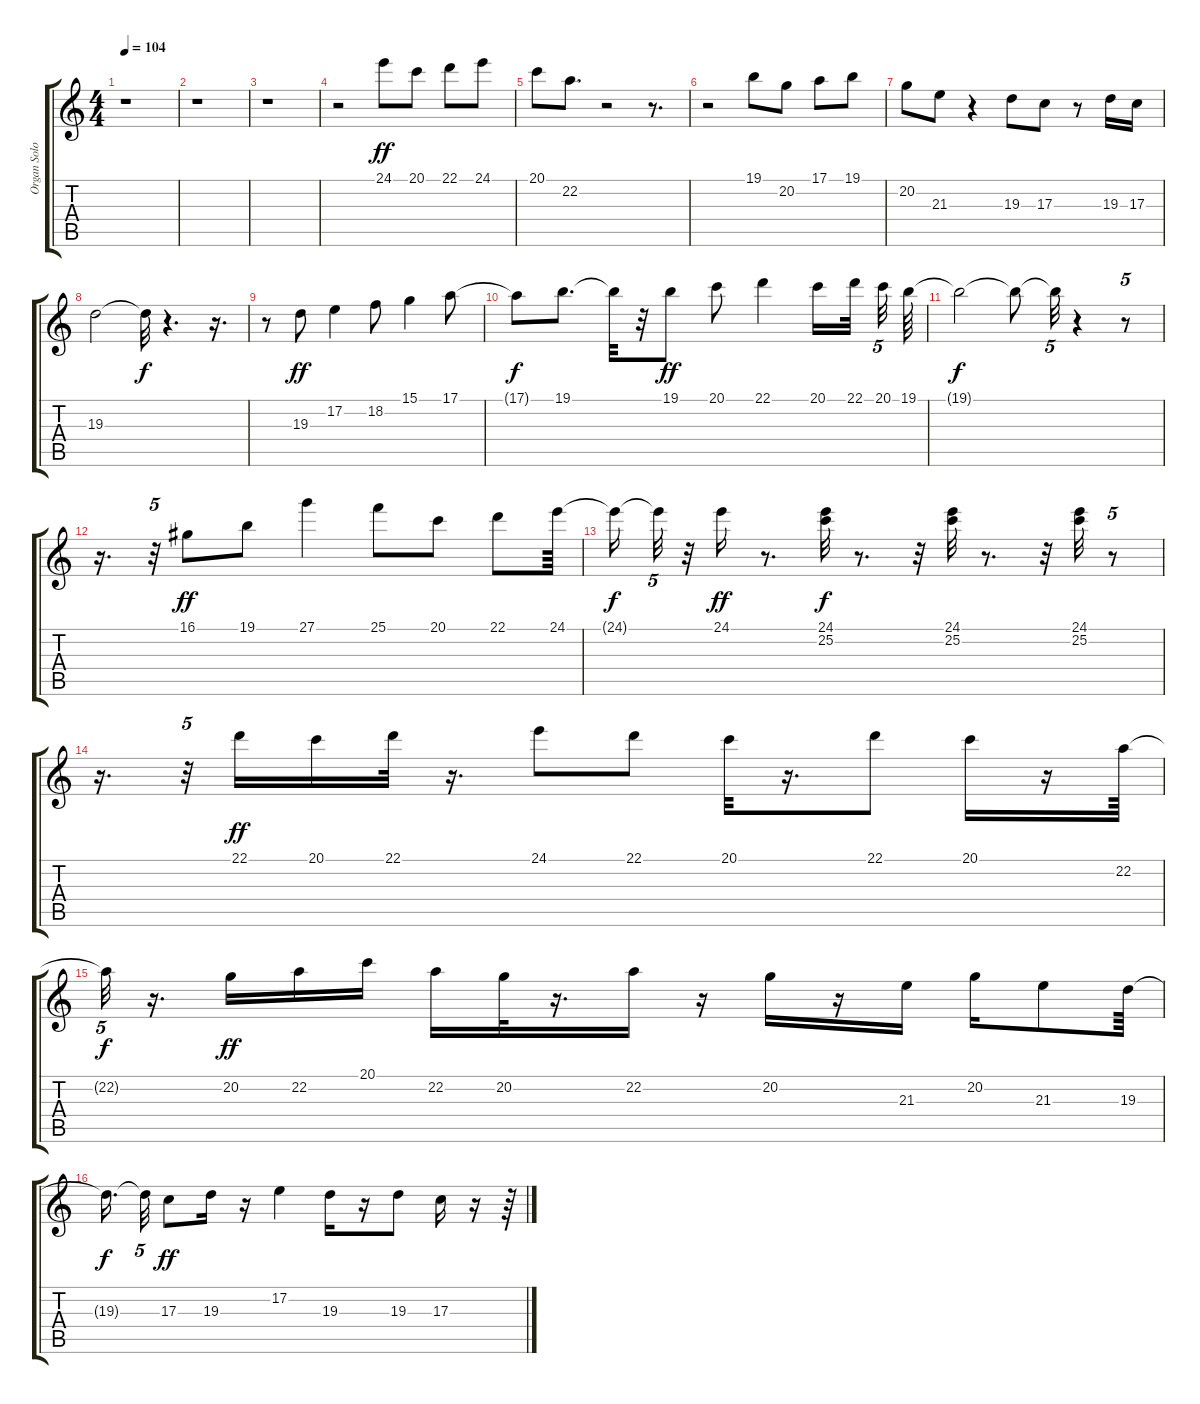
\track ("Organ Solo" "Organ Solo") {instrument drawbarorgan}
\staff {score tabs}
\tuning (E4 B3 G3 D3 A2 E2) {hide}
\ts (4 4)
\tempo 104
\clef g2
\ks c
r.1{dy ff} |
r.1 |
r.1 |
r.2 24.1.8 20.1.8 22.1.8 24.1.8 |
20.1.8 22.2.8{d} r.2 r.8{d} |
r.2 19.1.8 20.2.8 17.1.8 19.1.8 |
20.2.8 21.3.8 r.4 19.3.8 17.3.8 r.8 19.3.16 17.3.16 |
19.3.2 19.3{t}.32{dy f} r.4{d} r.16{d} |
r.8 19.3.8{dy ff} 17.2.4 18.2.8 15.1.4 17.1.8 |
17.1{t}.8{dy f} 19.1.8{d} 19.1{t}.32 r.32 19.1.8{dy ff} 20.1.8 22.1.4 20.1.16 22.1.32 20.1.32{tu (5 4)} 19.1.64 |
19.1{t}.2{dy f} 19.1{t}.8 19.1{t}.32{tu (5 4)} r.4 r.8{tu (5 4)} |
r.16{d} r.32{tu (5 4)} 16.1.8{dy ff} 19.1.8 27.1.4 25.1.8 20.1.8 22.1.8 24.1.64 |
24.1{t}.16{dy f} 24.1{t}.32{tu (5 4)} r.32 24.1.16{dy ff} r.8{d} (24.1 25.2).32{dy f} r.8{d} r.32 (24.1 25.2).32 r.8{d} r.32 (24.1 25.2).32 r.8{tu (5 4)} |
r.16{d} r.32{tu (5 4)} 22.1.16{dy ff} 20.1.16 22.1.32 r.16{d} 24.1.8 22.1.8 20.1.32 r.16{d} 22.1.8 20.1.16 r.16 22.2.64 |
22.2{t}.32{tu (5 4) dy f} r.16{d} 20.2.16{dy ff} 22.2.16 20.1.16 22.2.16 20.2.32 r.16{d} 22.2.16 r.16 20.2.16 r.16 21.3.16 20.2.16 21.3.8 19.3.64 |
19.3{t}.16{d dy f} 19.3{t}.32{tu (5 4)} 17.3.8{dy ff} 19.3.16 r.16 17.2.4 19.3.16 r.16 19.3.8 17.3.16 r.16 r.64
